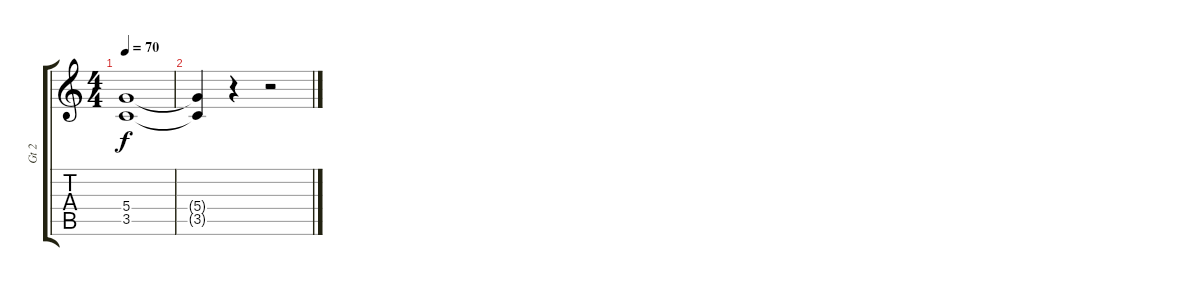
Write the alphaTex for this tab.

\track ("Gt 2" "Gt 2") {instrument distortionguitar}
\staff {score tabs}
\tuning (E4 B3 G3 D3 A2 E2) {hide}
\ts (4 4)
\tempo 70
\clef g2
\ks c
(5.4{t} 3.5{t}).1{dy f} |
(5.4{t} 3.5{t}).4 r.4 r.2
